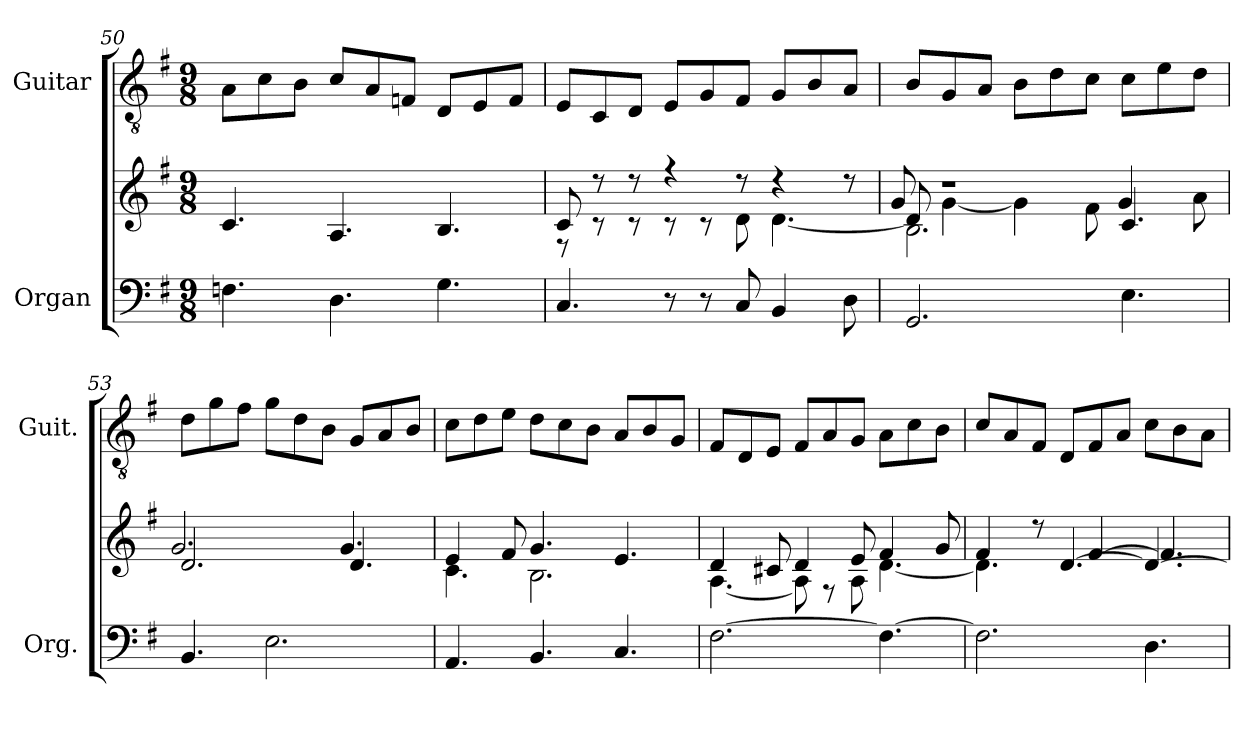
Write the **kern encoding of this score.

**kern	**kern	**kern
*part2	*part2	*part1
*staff3	*staff2	*staff1
*I"Organ	*	*I"Guitar
*I'Org.	*	*I'Guit.
*clefF4	*clefG2	*clefGv2
*k[f#]	*k[f#]	*k[f#]
*G:	*G:	*G:
*M9/8	*M9/8	*M9/8
=50	=50	=50
4.Fn\	4.c/	8A\L
.	.	8c\
.	.	8B\J
4.D\	4.A/	8c/L
.	.	8A/
.	.	8Fn/J
4.G\	4.B/	8D/L
.	.	8E/
.	.	8F/J
=51	=51	=51
*	*^	*
4.C/	8c/	8r	8E/L
.	8r	8r	8C/
.	8r	8r	8D/J
8r	4r	8r	8E/L
8r	.	8r	8G/
8C/	8r	8d\	8F#/J
4BB/	4r	[4.d\	8G/L
.	.	.	8B/
8D\	8r	.	8A/J
=52	=52	=52	=52
*	*	*^	*
2.GG/	2.B\	8d/]	8g/	8B/L
.	.	[4g\	1r	8G/
.	.	.	.	8A/J
.	.	4g\]	.	8B\L
.	.	.	.	8d\
.	.	8f#\	.	8c\J
4.E\	4.c/	4g/	.	8c\L
.	.	.	.	8e\
.	.	8a\	.	8d\J
*	*	*v	*v	*
!!LO:LB:g=z
=53	=53	=53	=53
4.BB/	2.d/	2.g/	8d\L
.	.	.	8g\
.	.	.	8f#\J
2.E\	.	.	8g\L
.	.	.	8d\
.	.	.	8B\J
.	4.d/	4.g/	8G/L
.	.	.	8A/
.	.	.	8B/J
=54	=54	=54	=54
4.AA/	4e/	4.c\	8c\L
.	.	.	8d\
.	8f#/	.	8e\J
4.BB/	4.g/	2.B\	8d\L
.	.	.	8c\
.	.	.	8B\J
4.C/	4.e/	.	8A/L
.	.	.	8B/
.	.	.	8G/J
=55	=55	=55	=55
[2.F#\	4d/	[4.A\	8F#/L
.	.	.	8D/
.	8c#X/	.	8E/J
.	4d/	8A\]	8F#/L
.	.	8r	8A/
.	8e/	8A\	8G/J
4.F#\_	4f#/	[4.d\	8A\L
.	.	.	8c\
.	8g/	.	8B\J
=56	=56	=56	=56
*	*	*^	*
2.F#\]	4f#/	4.d\]	2ryy	8c/L
.	.	.	.	8A/
.	8r	.	.	8F#/J
.	[4.d/	2.ryy	.	8D/L
.	.	.	[4f#/	8F#/
.	.	.	.	8A/J
4.D\	4.d/_	.	4.f#/]	8c\L
.	.	.	.	8B\
.	.	.	.	8A\J
*	*v	*v	*v	*
=	=	=
*-	*-	*-
